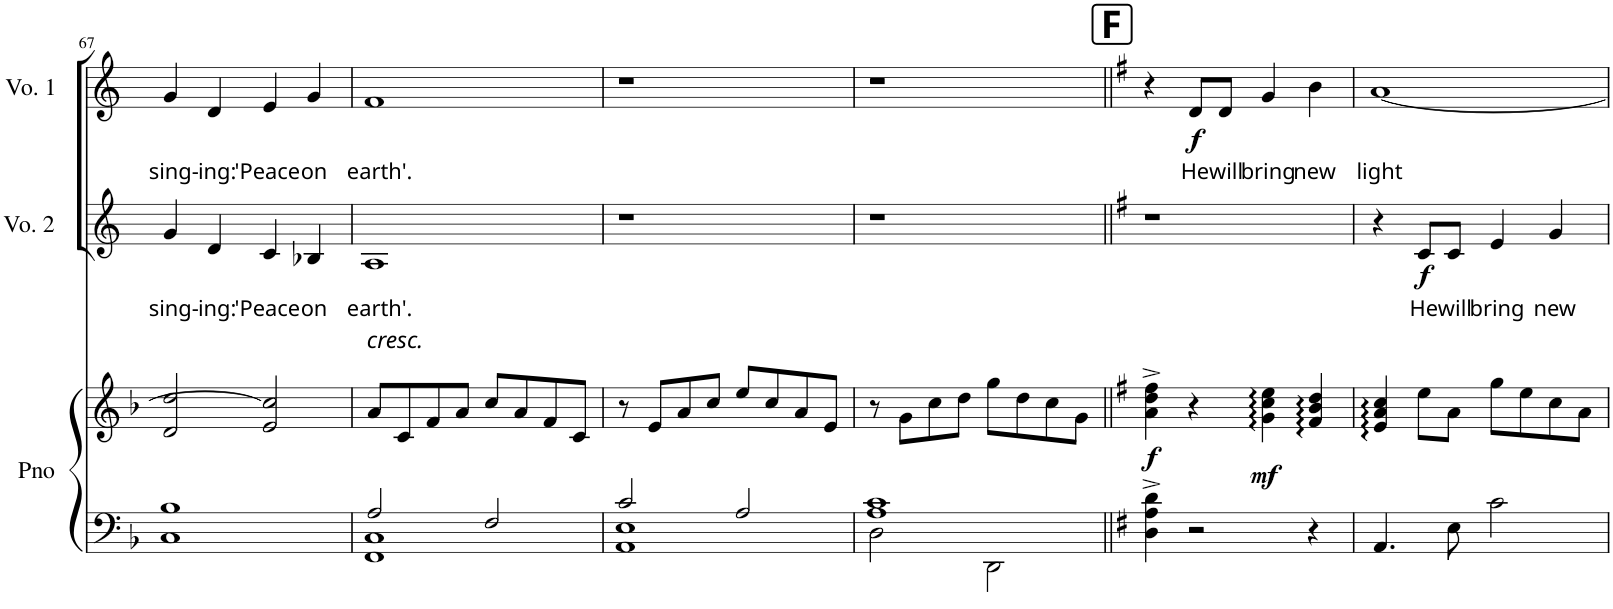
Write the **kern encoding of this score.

**kern	**kern	**dynam	**kern	**text	**dynam	**kern	**text	**dynam
*part3	*part3	*part3	*part2	*part2	*part2	*part1	*part1	*part1
*staff4	*staff3	*staff3/4	*staff2	*staff2	*staff2	*staff1	*staff1	*staff1
*I"Piano or Harp	*	*	*I"Voz 2	*	*	*I"Voz 1	*	*
*I'Pno	*	*	*I'Vo. 2	*	*	*I'Vo. 1	*	*
!!LO:PB:g=z
*clefF4	*clefG2	*	*clefG2	*	*	*clefG2	*	*
*k[b-]	*k[b-]	*	*k[]	*	*	*k[]	*	*
*M2/2	*M2/2	*	*M2/2	*	*	*M2/2	*	*
*met(c|)	*met(c|)	*	*met(c|)	*	*	*met(c|)	*	*
=67	=67	=67	=67	=67	=67	=67	=67	=67
!	!	!	!	!LO:LY:b	!	!	!LO:LY:b	!
1C 1B-	2d/ 2dd/	.	4g/	sing-	.	4g/	sing-	.
!	!	!	!	!LO:LY:b	!	!	!LO:LY:b	!
.	.	.	4d/	ing:	.	4d/	ing:	.
!	!	!	!	!LO:LY:b	!	!	!LO:LY:b	!
.	2e/ 2cc/]	.	4c/	'Peace	.	4e/	'Peace	.
!	!	!	!	!LO:LY:b	!	!	!LO:LY:b	!
.	.	.	4B-X/	on	.	4g/	on	.
=68	=68	=68	=68	=68	=68	=68	=68	=68
*^	*	*	*	*	*	*	*	*
!	!	!LO:TX:a:i:t=cresc.	!	!	!	!	!	!	!
!	!	!	!	!	!LO:LY:b	!	!	!LO:LY:b	!
2A/	1FF 1C	8a/L	.	1A	earth'.	.	1f	earth'.	.
.	.	8c/	.	.	.	.	.	.	.
.	.	8f/	.	.	.	.	.	.	.
.	.	8a/J	.	.	.	.	.	.	.
2F/	.	8cc/L	.	.	.	.	.	.	.
.	.	8a/	.	.	.	.	.	.	.
.	.	8f/	.	.	.	.	.	.	.
.	.	8c/J	.	.	.	.	.	.	.
=69	=69	=69	=69	=69	=69	=69	=69	=69	=69
2c/	1AA 1E	8r	.	1r	.	.	1r	.	.
.	.	8e/L	.	.	.	.	.	.	.
.	.	8a/	.	.	.	.	.	.	.
.	.	8cc/J	.	.	.	.	.	.	.
2A/	.	8ee/L	.	.	.	.	.	.	.
.	.	8cc/	.	.	.	.	.	.	.
.	.	8a/	.	.	.	.	.	.	.
.	.	8e/J	.	.	.	.	.	.	.
=70	=70	=70	=70	=70	=70	=70	=70	=70	=70
1A 1c	2D\	8r	.	1r	.	.	1r	.	.
.	.	8g\L	.	.	.	.	.	.	.
.	.	8cc\	.	.	.	.	.	.	.
.	.	8dd\J	.	.	.	.	.	.	.
.	2DD\	8gg\L	.	.	.	.	.	.	.
.	.	8dd\	.	.	.	.	.	.	.
.	.	8cc\	.	.	.	.	.	.	.
.	.	8g\J	.	.	.	.	.	.	.
*v	*v	*	*	*	*	*	*	*	*
!!LO:REH:place=s1:a:B:cj:fs=19.1405:t=F
=71||	=71||	=71||	=71||	=71||	=71||	=71||	=71||	=71||
*k[f#]	*k[f#]	*	*k[f#]	*	*	*k[f#]	*	*
*G:	*G:	*	*G:	*	*	*G:	*	*
!	!	!LO:DY:b	!	!	!	!	!	!
4D\^ 4A\^ 4d\^	4a\^ 4dd\^ 4ff#\^	f	1r	.	.	4r	.	.
!	!	!	!	!	!	!	!LO:LY:b	!LO:DY:b
2r	4r	.	.	.	.	8d/L	He	f
!	!	!	!	!	!	!	!LO:LY:b	!
.	.	.	.	.	.	8d/J	will	.
!	!	!LO:DY:b	!	!	!	!	!LO:LY:b	!
.	4g\ 4cc\ 4ee\	mf	.	.	.	4g/	bring	.
!	!	!	!	!	!	!	!LO:LY:b	!
4r	4f#/ 4b/ 4dd/	.	.	.	.	4b\	new	.
=72	=72	=72	=72	=72	=72	=72	=72	=72
!	!	!	!	!	!	!	!LO:LY:b	!
4.AA/	4e/ 4a/ 4cc/	.	4r	.	.	[1a	light	.
!	!	!	!	!LO:LY:b	!LO:DY:b	!	!	!
.	8ee\L	.	8c/L	He	f	.	.	.
!	!	!	!	!LO:LY:b	!	!	!	!
8E\	8a\J	.	8c/J	will	.	.	.	.
!	!	!	!	!LO:LY:b	!	!	!	!
2c\	8gg\L	.	4e/	bring	.	.	.	.
.	8ee\	.	.	.	.	.	.	.
!	!	!	!	!LO:LY:b	!	!	!	!
.	8cc\	.	4g/	new	.	.	.	.
.	8a\J	.	.	.	.	.	.	.
=	=	=	=	=	=	=	=	=
*-	*-	*-	*-	*-	*-	*-	*-	*-
